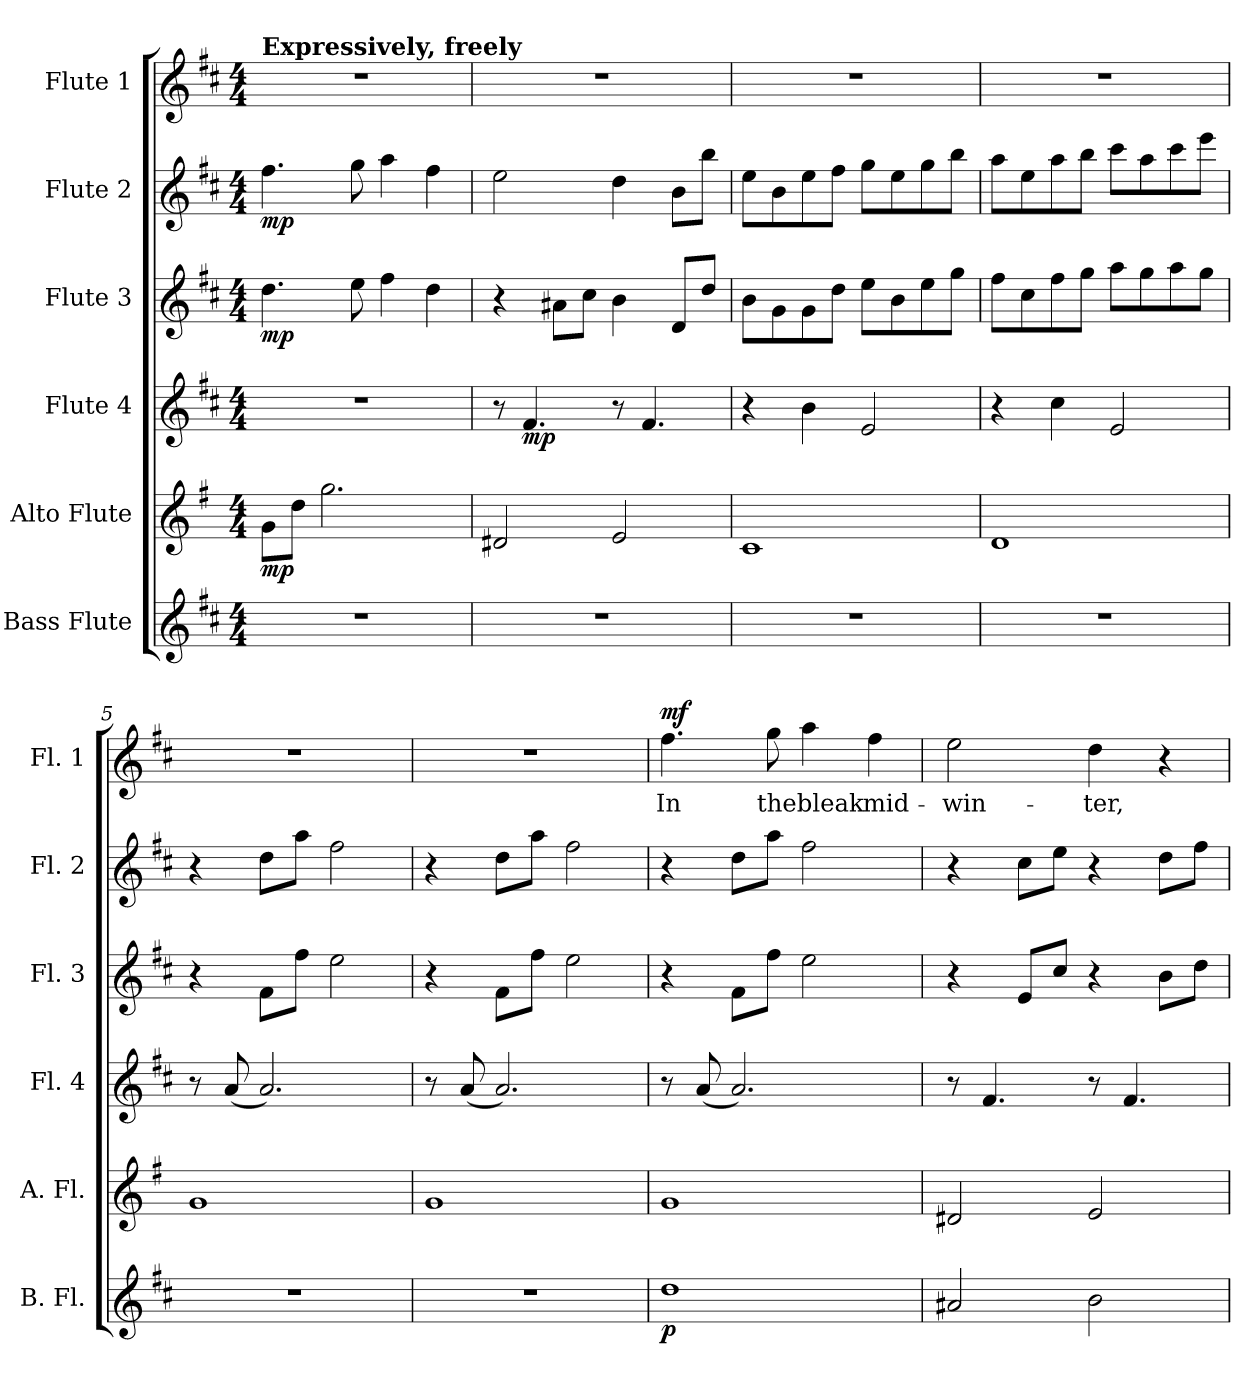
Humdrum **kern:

**kern	**dynam	**kern	**dynam	**kern	**dynam	**kern	**dynam	**kern	**dynam	**kern	**text	**dynam
*part6	*part6	*part5	*part5	*part4	*part4	*part3	*part3	*part2	*part2	*part1	*part1	*part1
*staff6	*staff6	*staff5	*staff5	*staff4	*staff4	*staff3	*staff3	*staff2	*staff2	*staff1	*staff1	*staff1
*I"Bass Flute	*	*I"Alto Flute	*	*I"Flute 4	*	*I"Flute 3	*	*I"Flute 2	*	*I"Flute 1	*	*
*I'B. Fl.	*	*I'A. Fl.	*	*I'Fl. 4	*	*I'Fl. 3	*	*I'Fl. 2	*	*I'Fl. 1	*	*
*clefG2	*	*clefG2	*	*clefG2	*	*clefG2	*	*clefG2	*	*clefG2	*	*
*ITrd7c12	*	*ITrd3c5	*	*	*	*	*	*	*	*	*	*
*k[f#c#]	*	*k[f#c#]	*	*k[f#c#]	*	*k[f#c#]	*	*k[f#c#]	*	*k[f#c#]	*	*
*M4/4	*	*M4/4	*	*M4/4	*	*M4/4	*	*M4/4	*	*M4/4	*	*
*MM88	*	*MM88	*	*MM88	*	*MM88	*	*MM88	*	*MM88	*	*
=1	=1	=1	=1	=1	=1	=1	=1	=1	=1	=1	=1	=1
!	!	!	!	!	!	!	!	!	!	!LO:TX:a:B:t=Expressively, freely	!	!
!	!	!	!LO:DY:b	!	!	!	!LO:DY:b	!	!LO:DY:b	!	!	!
1r	.	8d\L	mp	1r	.	4.dd\	mp	4.ff#\	mp	1r	.	.
.	.	8a\J	.	.	.	.	.	.	.	.	.	.
.	.	2.dd\	.	.	.	.	.	.	.	.	.	.
.	.	.	.	.	.	8ee\	.	8gg\	.	.	.	.
.	.	.	.	.	.	4ff#\	.	4aa\	.	.	.	.
.	.	.	.	.	.	4dd\	.	4ff#\	.	.	.	.
=2	=2	=2	=2	=2	=2	=2	=2	=2	=2	=2	=2	=2
1r	.	2A#X/	.	8r	.	4r	.	2ee\	.	1r	.	.
!	!	!	!	!	!LO:DY:b	!	!	!	!	!	!	!
.	.	.	.	4.f#/	mp	.	.	.	.	.	.	.
.	.	.	.	.	.	8a#X\L	.	.	.	.	.	.
.	.	.	.	.	.	8cc#\J	.	.	.	.	.	.
.	.	2B/	.	8r	.	4b\	.	4dd\	.	.	.	.
.	.	.	.	4.f#/	.	.	.	.	.	.	.	.
.	.	.	.	.	.	8d/L	.	8b\L	.	.	.	.
.	.	.	.	.	.	8dd/J	.	8bb\J	.	.	.	.
=3	=3	=3	=3	=3	=3	=3	=3	=3	=3	=3	=3	=3
1r	.	1G	.	4r	.	8b\L	.	8ee\L	.	1r	.	.
.	.	.	.	.	.	8g\	.	8b\	.	.	.	.
.	.	.	.	4b\	.	8g\	.	8ee\	.	.	.	.
.	.	.	.	.	.	8dd\J	.	8ff#\J	.	.	.	.
.	.	.	.	2e/	.	8ee\L	.	8gg\L	.	.	.	.
.	.	.	.	.	.	8b\	.	8ee\	.	.	.	.
.	.	.	.	.	.	8ee\	.	8gg\	.	.	.	.
.	.	.	.	.	.	8gg\J	.	8bb\J	.	.	.	.
=4	=4	=4	=4	=4	=4	=4	=4	=4	=4	=4	=4	=4
1r	.	1A	.	4r	.	8ff#\L	.	8aa\L	.	1r	.	.
.	.	.	.	.	.	8cc#\	.	8ee\	.	.	.	.
.	.	.	.	4cc#\	.	8ff#\	.	8aa\	.	.	.	.
.	.	.	.	.	.	8gg\J	.	8bb\J	.	.	.	.
.	.	.	.	2e/	.	8aa\L	.	8ccc#\L	.	.	.	.
.	.	.	.	.	.	8gg\	.	8aa\	.	.	.	.
.	.	.	.	.	.	8aa\	.	8ccc#\	.	.	.	.
.	.	.	.	.	.	8gg\J	.	8eee\J	.	.	.	.
=5	=5	=5	=5	=5	=5	=5	=5	=5	=5	=5	=5	=5
1r	.	1d	.	8r	.	4r	.	4r	.	1r	.	.
.	.	.	.	(>8a/	.	.	.	.	.	.	.	.
.	.	.	.	2.a/)	.	8f#\L	.	8dd\L	.	.	.	.
.	.	.	.	.	.	8ff#\J	.	8aa\J	.	.	.	.
.	.	.	.	.	.	2ee\	.	2ff#\	.	.	.	.
=6	=6	=6	=6	=6	=6	=6	=6	=6	=6	=6	=6	=6
1r	.	1d	.	8r	.	4r	.	4r	.	1r	.	.
.	.	.	.	(>8a/	.	.	.	.	.	.	.	.
.	.	.	.	2.a/)	.	8f#\L	.	8dd\L	.	.	.	.
.	.	.	.	.	.	8ff#\J	.	8aa\J	.	.	.	.
.	.	.	.	.	.	2ee\	.	2ff#\	.	.	.	.
=7	=7	=7	=7	=7	=7	=7	=7	=7	=7	=7	=7	=7
!	!LO:DY:b	!	!	!	!	!	!	!	!	!	!LO:LY:b	!LO:DY:b
1d	p	1d	.	8r	.	4r	.	4r	.	4.ff#\	In	mf
.	.	.	.	(>8a/	.	.	.	.	.	.	.	.
.	.	.	.	2.a/)	.	8f#\L	.	8dd\L	.	.	.	.
!	!	!	!	!	!	!	!	!	!	!	!LO:LY:b	!
.	.	.	.	.	.	8ff#\J	.	8aa\J	.	8gg\	the	.
!	!	!	!	!	!	!	!	!	!	!	!LO:LY:b	!
.	.	.	.	.	.	2ee\	.	2ff#\	.	4aa\	bleak	.
!	!	!	!	!	!	!	!	!	!	!	!LO:LY:b	!
.	.	.	.	.	.	.	.	.	.	4ff#\	mid-	.
!!LO:LB:g=z
=8	=8	=8	=8	=8	=8	=8	=8	=8	=8	=8	=8	=8
!	!	!	!	!	!	!	!	!	!	!	!LO:LY:b	!
2A#X/	.	2A#X/	.	8r	.	4r	.	4r	.	2ee\	-win-	.
.	.	.	.	4.f#/	.	.	.	.	.	.	.	.
.	.	.	.	.	.	8e/L	.	8cc#\L	.	.	.	.
.	.	.	.	.	.	8cc#/J	.	8ee\J	.	.	.	.
!	!	!	!	!	!	!	!	!	!	!	!LO:LY:b	!
2B\	.	2B/	.	8r	.	4r	.	4r	.	4dd\	-ter,	.
.	.	.	.	4.f#/	.	.	.	.	.	.	.	.
.	.	.	.	.	.	8b\L	.	8dd\L	.	4r	.	.
.	.	.	.	.	.	8dd\J	.	8ff#\J	.	.	.	.
=	=	=	=	=	=	=	=	=	=	=	=	=
*-	*-	*-	*-	*-	*-	*-	*-	*-	*-	*-	*-	*-
